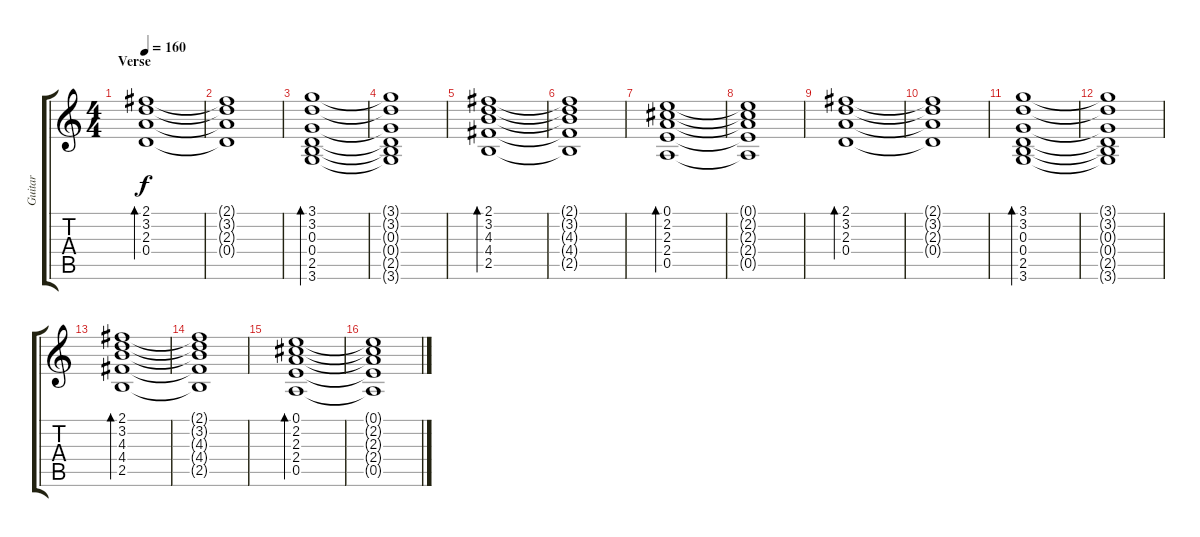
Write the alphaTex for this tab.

\track ("Guitar" "Guitar") {instrument electricguitarclean}
\staff {score tabs}
\tuning (E4 B3 G3 D3 A2 E2) {hide}
\ts (4 4)
\section ("" "Verse")
\tempo 160
\clef g2
\ks c
(2.1 3.2 2.3 0.4).1{bd 240 dy f instrument electricguitarclean} |
(2.1{t} 3.2{t} 2.3{t} 0.4{t}).1 |
(3.1 3.2 0.3 0.4 2.5 3.6).1{bd 120} |
(3.1{t} 3.2{t} 0.3{t} 0.4{t} 2.5{t} 3.6{t}).1 |
(2.1 3.2 4.3 4.4 2.5).1{bd 120} |
(2.1{t} 3.2{t} 4.3{t} 4.4{t} 2.5{t}).1 |
(0.1 2.2 2.3 2.4 0.5).1{bd 120} |
(0.1{t} 2.2{t} 2.3{t} 2.4{t} 0.5{t}).1 |
(2.1 3.2 2.3 0.4).1{bd 240} |
(2.1{t} 3.2{t} 2.3{t} 0.4{t}).1 |
(3.1 3.2 0.3 0.4 2.5 3.6).1{bd 120} |
(3.1{t} 3.2{t} 0.3{t} 0.4{t} 2.5{t} 3.6{t}).1 |
(2.1 3.2 4.3 4.4 2.5).1{bd 120} |
(2.1{t} 3.2{t} 4.3{t} 4.4{t} 2.5{t}).1 |
(0.1 2.2 2.3 2.4 0.5).1{bd 120} |
(0.1{t} 2.2{t} 2.3{t} 2.4{t} 0.5{t}).1
